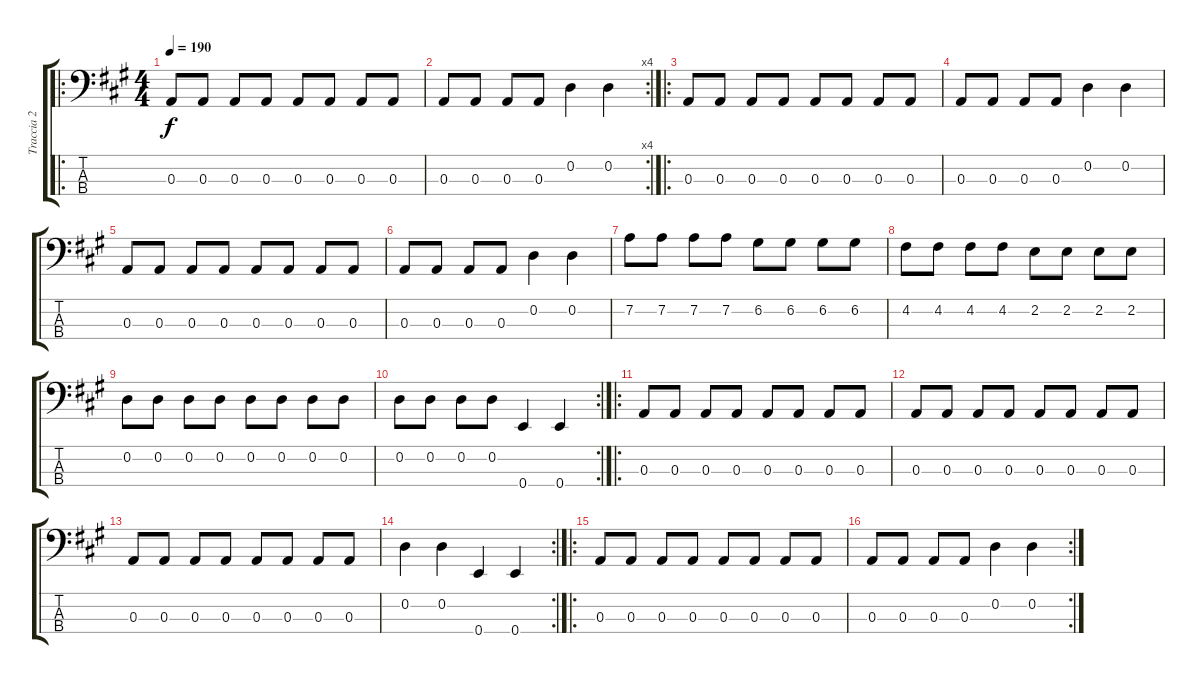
\track ("Traccia 2" "Traccia 2") {instrument electricbasspick}
\staff {score tabs}
\tuning (G2 D2 A1 E1) {hide}
\ro
\ts (4 4)
\tempo 190
\clef f4
\ks a
0.3.8{dy f instrument electricbasspick} 0.3.8 0.3.8 0.3.8 0.3.8 0.3.8 0.3.8 0.3.8 |
\rc 4
0.3.8 0.3.8 0.3.8 0.3.8 0.2.4 0.2.4 |
\ro
0.3.8 0.3.8 0.3.8 0.3.8 0.3.8 0.3.8 0.3.8 0.3.8 |
0.3.8 0.3.8 0.3.8 0.3.8 0.2.4 0.2.4 |
0.3.8 0.3.8 0.3.8 0.3.8 0.3.8 0.3.8 0.3.8 0.3.8 |
0.3.8 0.3.8 0.3.8 0.3.8 0.2.4 0.2.4 |
7.2.8 7.2.8 7.2.8 7.2.8 6.2.8 6.2.8 6.2.8 6.2.8 |
4.2.8 4.2.8 4.2.8 4.2.8 2.2.8 2.2.8 2.2.8 2.2.8 |
0.2.8 0.2.8 0.2.8 0.2.8 0.2.8 0.2.8 0.2.8 0.2.8 |
\rc 2
0.2.8 0.2.8 0.2.8 0.2.8 0.4.4 0.4.4 |
\ro
0.3.8 0.3.8 0.3.8 0.3.8 0.3.8 0.3.8 0.3.8 0.3.8 |
0.3.8 0.3.8 0.3.8 0.3.8 0.3.8 0.3.8 0.3.8 0.3.8 |
0.3.8 0.3.8 0.3.8 0.3.8 0.3.8 0.3.8 0.3.8 0.3.8 |
\rc 2
0.2.4 0.2.4 0.4.4 0.4.4 |
\ro
0.3.8 0.3.8 0.3.8 0.3.8 0.3.8 0.3.8 0.3.8 0.3.8 |
\rc 2
0.3.8 0.3.8 0.3.8 0.3.8 0.2.4 0.2.4
